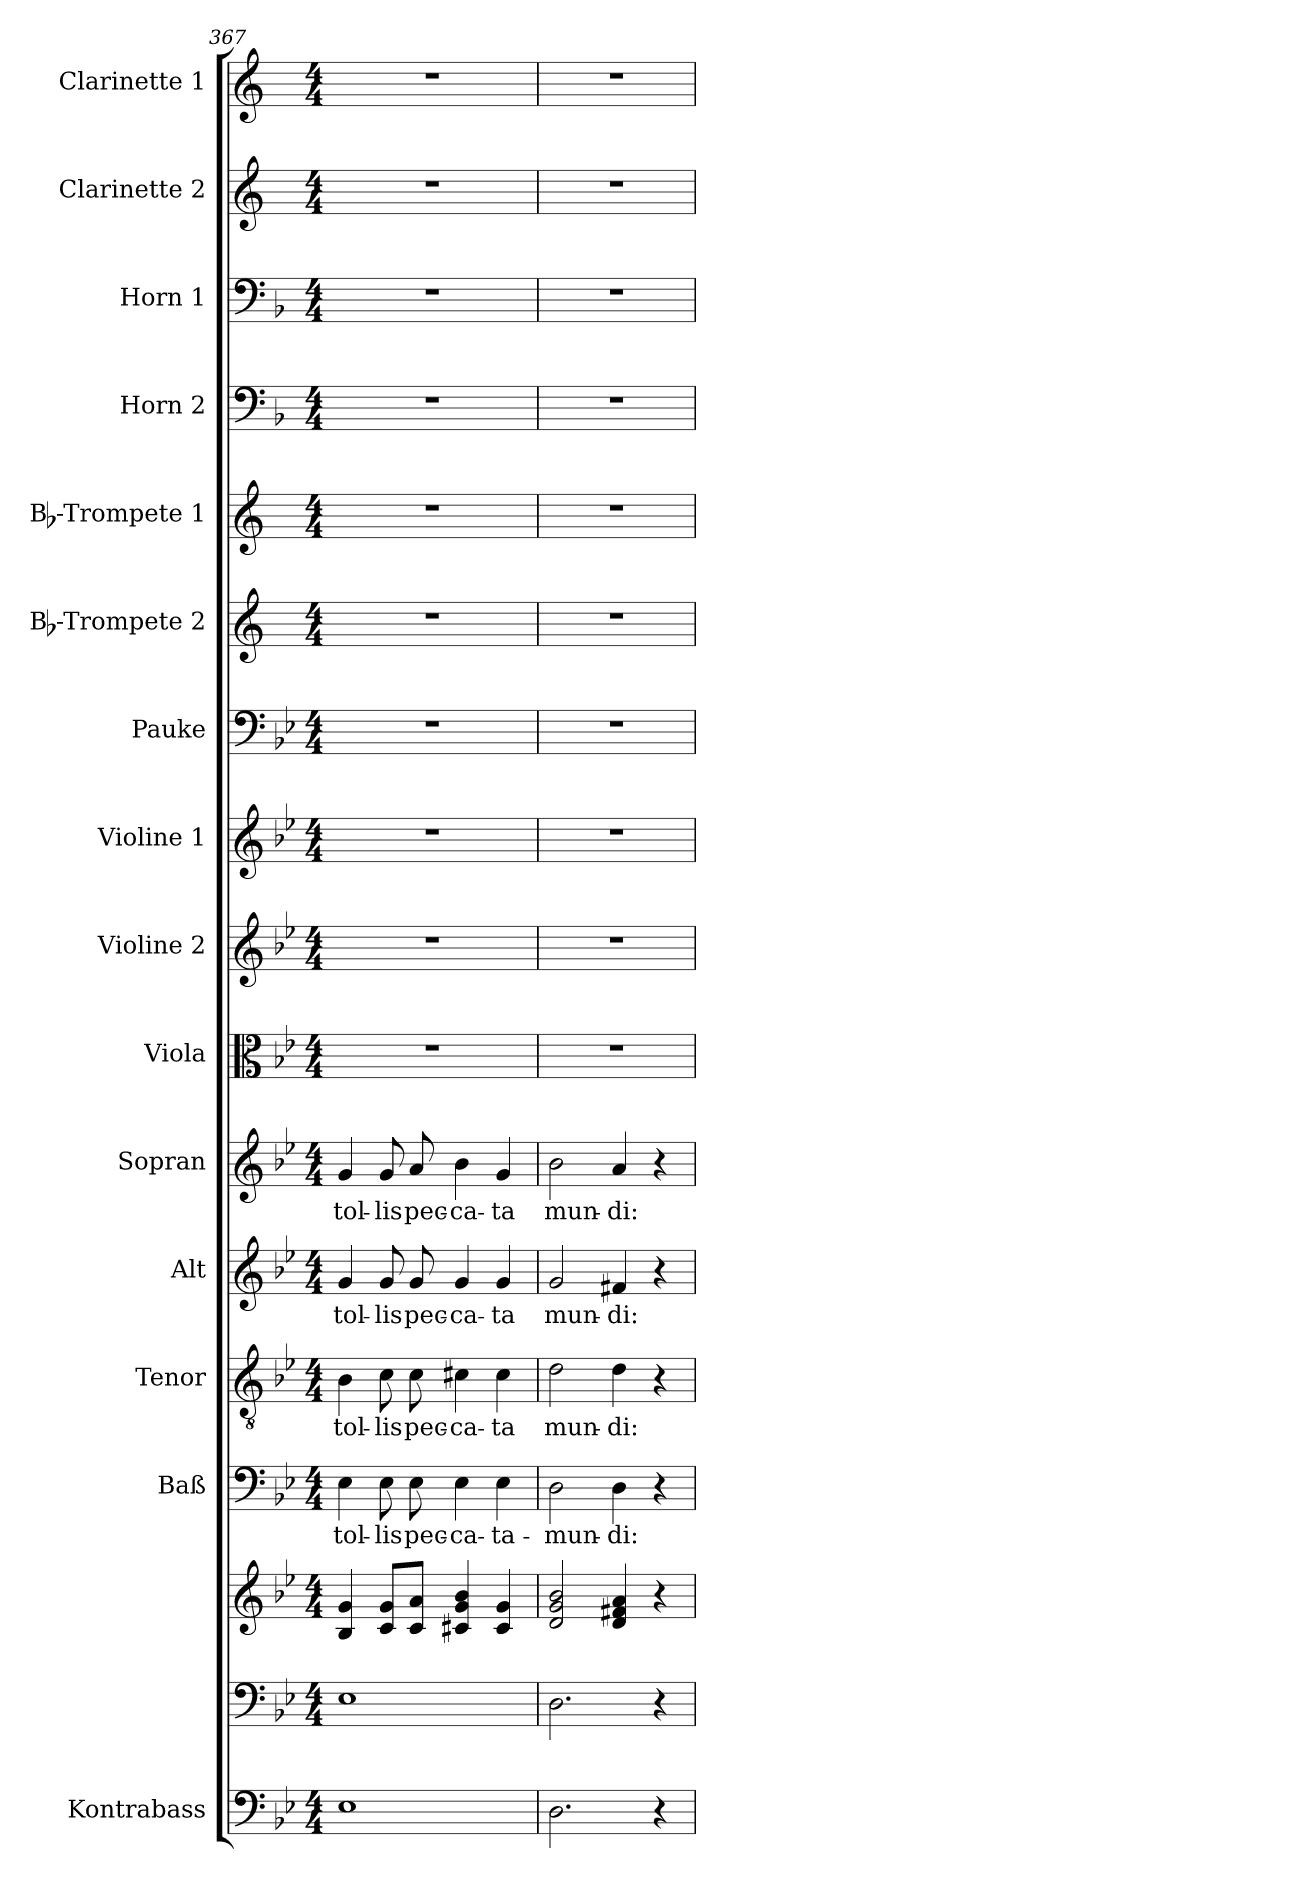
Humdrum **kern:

**kern	**kern	**kern	**kern	**text	**kern	**text	**kern	**text	**kern	**text	**kern	**kern	**kern	**kern	**kern	**kern	**kern	**kern	**kern	**kern
*part16	*part15	*part15	*part14	*part14	*part13	*part13	*part12	*part12	*part11	*part11	*part10	*part9	*part8	*part7	*part6	*part5	*part4	*part3	*part2	*part1
*staff17	*staff16	*staff15	*staff14	*staff14	*staff13	*staff13	*staff12	*staff12	*staff11	*staff11	*staff10	*staff9	*staff8	*staff7	*staff6	*staff5	*staff4	*staff3	*staff2	*staff1
*I"Kontrabass	*	*	*I"Baß	*	*I"Tenor	*	*I"Alt	*	*I"Sopran	*	*I"Viola	*I"Violine 2	*I"Violine 1	*I"Pauke	*I"Bb-Trompete 2	*I"Bb-Trompete 1	*I"Horn 2	*I"Horn 1	*I"Clarinette 2	*I"Clarinette 1
*I'Kb.	*	*	*I'Baß	*	*I'Ten	*	*I'Alt	*	*I'Sop	*	*I'Vla.	*I'Vln. 2	*I'Vln. 1	*I'Pk.	*I'Bb Trp. 2	*I'Bb Trp. 1	*I'Hrn. 2	*I'Hrn. 1	*I'Cl. 2	*I'Cl. 1
*clefF4	*clefF4	*clefG2	*clefF4	*	*clefGv2	*	*clefG2	*	*clefG2	*	*clefC3	*clefG2	*clefG2	*clefF4	*clefG2	*clefG2	*clefF4	*clefF4	*clefG2	*clefG2
*ITrd7c12	*	*	*	*	*	*	*	*	*	*	*	*	*	*	*ITrd1c2	*ITrd1c2	*ITrd4c7	*ITrd4c7	*ITrd1c2	*ITrd1c2
*k[b-e-]	*k[b-e-]	*k[b-e-]	*k[b-e-]	*	*k[b-e-]	*	*k[b-e-]	*	*k[b-e-]	*	*k[b-e-]	*k[b-e-]	*k[b-e-]	*k[b-e-]	*k[b-e-]	*k[b-e-]	*k[b-e-]	*k[b-e-]	*k[b-e-]	*k[b-e-]
*B-:	*B-:	*B-:	*B-:	*	*B-:	*	*B-:	*	*B-:	*	*B-:	*B-:	*B-:	*B-:	*B-:	*B-:	*B-:	*B-:	*B-:	*B-:
*M4/4	*M4/4	*M4/4	*M4/4	*	*M4/4	*	*M4/4	*	*M4/4	*	*M4/4	*M4/4	*M4/4	*M4/4	*M4/4	*M4/4	*M4/4	*M4/4	*M4/4	*M4/4
=367	=367	=367	=367	=367	=367	=367	=367	=367	=367	=367	=367	=367	=367	=367	=367	=367	=367	=367	=367	=367
!	!	!	!	!LO:LY:b	!	!LO:LY:b	!	!LO:LY:b	!	!LO:LY:b	!	!	!	!	!	!	!	!	!	!
1EE-	1E-	4B-/ 4g/	4E-\	tol-	4B-\	tol-	4g/	tol-	4g/	tol-	1r	1r	1r	1r	1r	1r	1r	1r	1r	1r
!	!	!	!	!LO:LY:b	!	!LO:LY:b	!	!LO:LY:b	!	!LO:LY:b	!	!	!	!	!	!	!	!	!	!
.	.	8c/ 8g/L	8E-\	-lis	8c\	-lis	8g/	-lis	8g/	-lis	.	.	.	.	.	.	.	.	.	.
!	!	!	!	!LO:LY:b	!	!LO:LY:b	!	!LO:LY:b	!	!LO:LY:b	!	!	!	!	!	!	!	!	!	!
.	.	8c/ 8a/J	8E-\	pec-	8c\	pec-	8g/	pec-	8a/	pec-	.	.	.	.	.	.	.	.	.	.
!	!	!	!	!LO:LY:b	!	!LO:LY:b	!	!LO:LY:b	!	!LO:LY:b	!	!	!	!	!	!	!	!	!	!
.	.	4c#X/ 4g/ 4b-/	4E-\	-ca-	4c#X\	-ca-	4g/	-ca-	4b-\	-ca-	.	.	.	.	.	.	.	.	.	.
!	!	!	!	!LO:LY:b	!	!LO:LY:b	!	!LO:LY:b	!	!LO:LY:b	!	!	!	!	!	!	!	!	!	!
.	.	4c#/ 4g/	4E-\	-ta-	4c#\	-ta	4g/	-ta	4g/	-ta	.	.	.	.	.	.	.	.	.	.
=368	=368	=368	=368	=368	=368	=368	=368	=368	=368	=368	=368	=368	=368	=368	=368	=368	=368	=368	=368	=368
!	!	!	!	!LO:LY:b	!	!LO:LY:b	!	!LO:LY:b	!	!LO:LY:b	!	!	!	!	!	!	!	!	!	!
2.DD\	2.D\	2d/ 2g/ 2b-/	2D\	-mun-	2d\	mun-	2g/	mun-	2b-\	mun-	1r	1r	1r	1r	1r	1r	1r	1r	1r	1r
!	!	!	!	!LO:LY:b	!	!LO:LY:b	!	!LO:LY:b	!	!LO:LY:b	!	!	!	!	!	!	!	!	!	!
.	.	4d/ 4f#X/ 4a/	4D\	-di:	4d\	-di:	4f#X/	-di:	4a/	-di:	.	.	.	.	.	.	.	.	.	.
4r	4r	4r	4r	.	4r	.	4r	.	4r	.	.	.	.	.	.	.	.	.	.	.
=	=	=	=	=	=	=	=	=	=	=	=	=	=	=	=	=	=	=	=	=
*-	*-	*-	*-	*-	*-	*-	*-	*-	*-	*-	*-	*-	*-	*-	*-	*-	*-	*-	*-	*-
